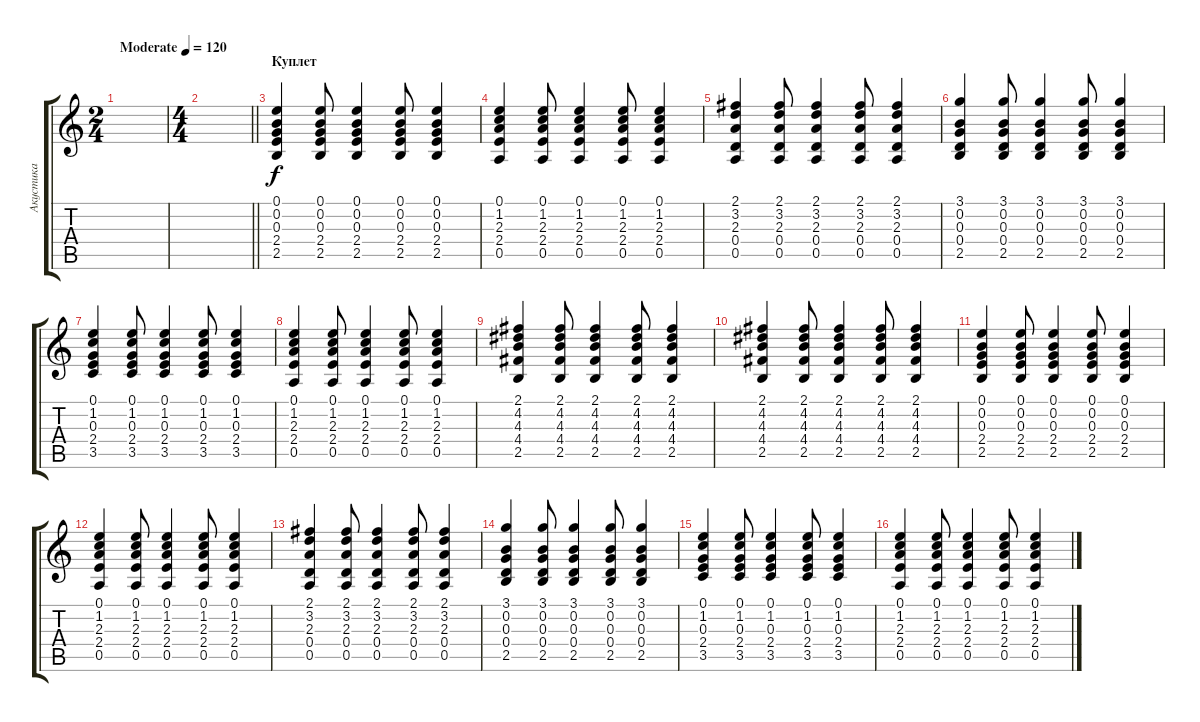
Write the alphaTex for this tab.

\track ("Акустика" "Акустика") {instrument acousticguitarsteel}
\staff {score tabs}
\tuning (E4 B3 G3 D3 A2 E2) {hide}
\ts (2 4)
\tempo (120 "Moderate")
\clef g2
\ks c
|
\ts (4 4)
\barLineRight lightlight
|
\section ("" "Куплет")
(0.1 0.2 0.3 2.4 2.5).4 (0.1 0.2 0.3 2.4 2.5).8 (0.1 0.2 0.3 2.4 2.5).4 (0.1 0.2 0.3 2.4 2.5).8 (0.1 0.2 0.3 2.4 2.5).4 |
(0.1 1.2 2.3 2.4 0.5).4 (0.1 1.2 2.3 2.4 0.5).8 (0.1 1.2 2.3 2.4 0.5).4 (0.1 1.2 2.3 2.4 0.5).8 (0.1 1.2 2.3 2.4 0.5).4 |
(2.1 3.2 2.3 0.4 0.5).4 (2.1 3.2 2.3 0.4 0.5).8 (2.1 3.2 2.3 0.4 0.5).4 (2.1 3.2 2.3 0.4 0.5).8 (2.1 3.2 2.3 0.4 0.5).4 |
(3.1 0.2 0.3 0.4 2.5).4 (3.1 0.2 0.3 0.4 2.5).8 (3.1 0.2 0.3 0.4 2.5).4 (3.1 0.2 0.3 0.4 2.5).8 (3.1 0.2 0.3 0.4 2.5).4 |
(0.1 1.2 0.3 2.4 3.5).4 (0.1 1.2 0.3 2.4 3.5).8 (0.1 1.2 0.3 2.4 3.5).4 (0.1 1.2 0.3 2.4 3.5).8 (0.1 1.2 0.3 2.4 3.5).4 |
(0.1 1.2 2.3 2.4 0.5).4 (0.1 1.2 2.3 2.4 0.5).8 (0.1 1.2 2.3 2.4 0.5).4 (0.1 1.2 2.3 2.4 0.5).8 (0.1 1.2 2.3 2.4 0.5).4 |
(2.1 4.2 4.3 4.4 2.5).4 (2.1 4.2 4.3 4.4 2.5).8 (2.1 4.2 4.3 4.4 2.5).4 (2.1 4.2 4.3 4.4 2.5).8 (2.1 4.2 4.3 4.4 2.5).4 |
(2.1 4.2 4.3 4.4 2.5).4 (2.1 4.2 4.3 4.4 2.5).8 (2.1 4.2 4.3 4.4 2.5).4 (2.1 4.2 4.3 4.4 2.5).8 (2.1 4.2 4.3 4.4 2.5).4 |
(0.1 0.2 0.3 2.4 2.5).4 (0.1 0.2 0.3 2.4 2.5).8 (0.1 0.2 0.3 2.4 2.5).4 (0.1 0.2 0.3 2.4 2.5).8 (0.1 0.2 0.3 2.4 2.5).4 |
(0.1 1.2 2.3 2.4 0.5).4 (0.1 1.2 2.3 2.4 0.5).8 (0.1 1.2 2.3 2.4 0.5).4 (0.1 1.2 2.3 2.4 0.5).8 (0.1 1.2 2.3 2.4 0.5).4 |
(2.1 3.2 2.3 0.4 0.5).4 (2.1 3.2 2.3 0.4 0.5).8 (2.1 3.2 2.3 0.4 0.5).4 (2.1 3.2 2.3 0.4 0.5).8 (2.1 3.2 2.3 0.4 0.5).4 |
(3.1 0.2 0.3 0.4 2.5).4 (3.1 0.2 0.3 0.4 2.5).8 (3.1 0.2 0.3 0.4 2.5).4 (3.1 0.2 0.3 0.4 2.5).8 (3.1 0.2 0.3 0.4 2.5).4 |
(0.1 1.2 0.3 2.4 3.5).4 (0.1 1.2 0.3 2.4 3.5).8 (0.1 1.2 0.3 2.4 3.5).4 (0.1 1.2 0.3 2.4 3.5).8 (0.1 1.2 0.3 2.4 3.5).4 |
(0.1 1.2 2.3 2.4 0.5).4 (0.1 1.2 2.3 2.4 0.5).8 (0.1 1.2 2.3 2.4 0.5).4 (0.1 1.2 2.3 2.4 0.5).8 (0.1 1.2 2.3 2.4 0.5).4
